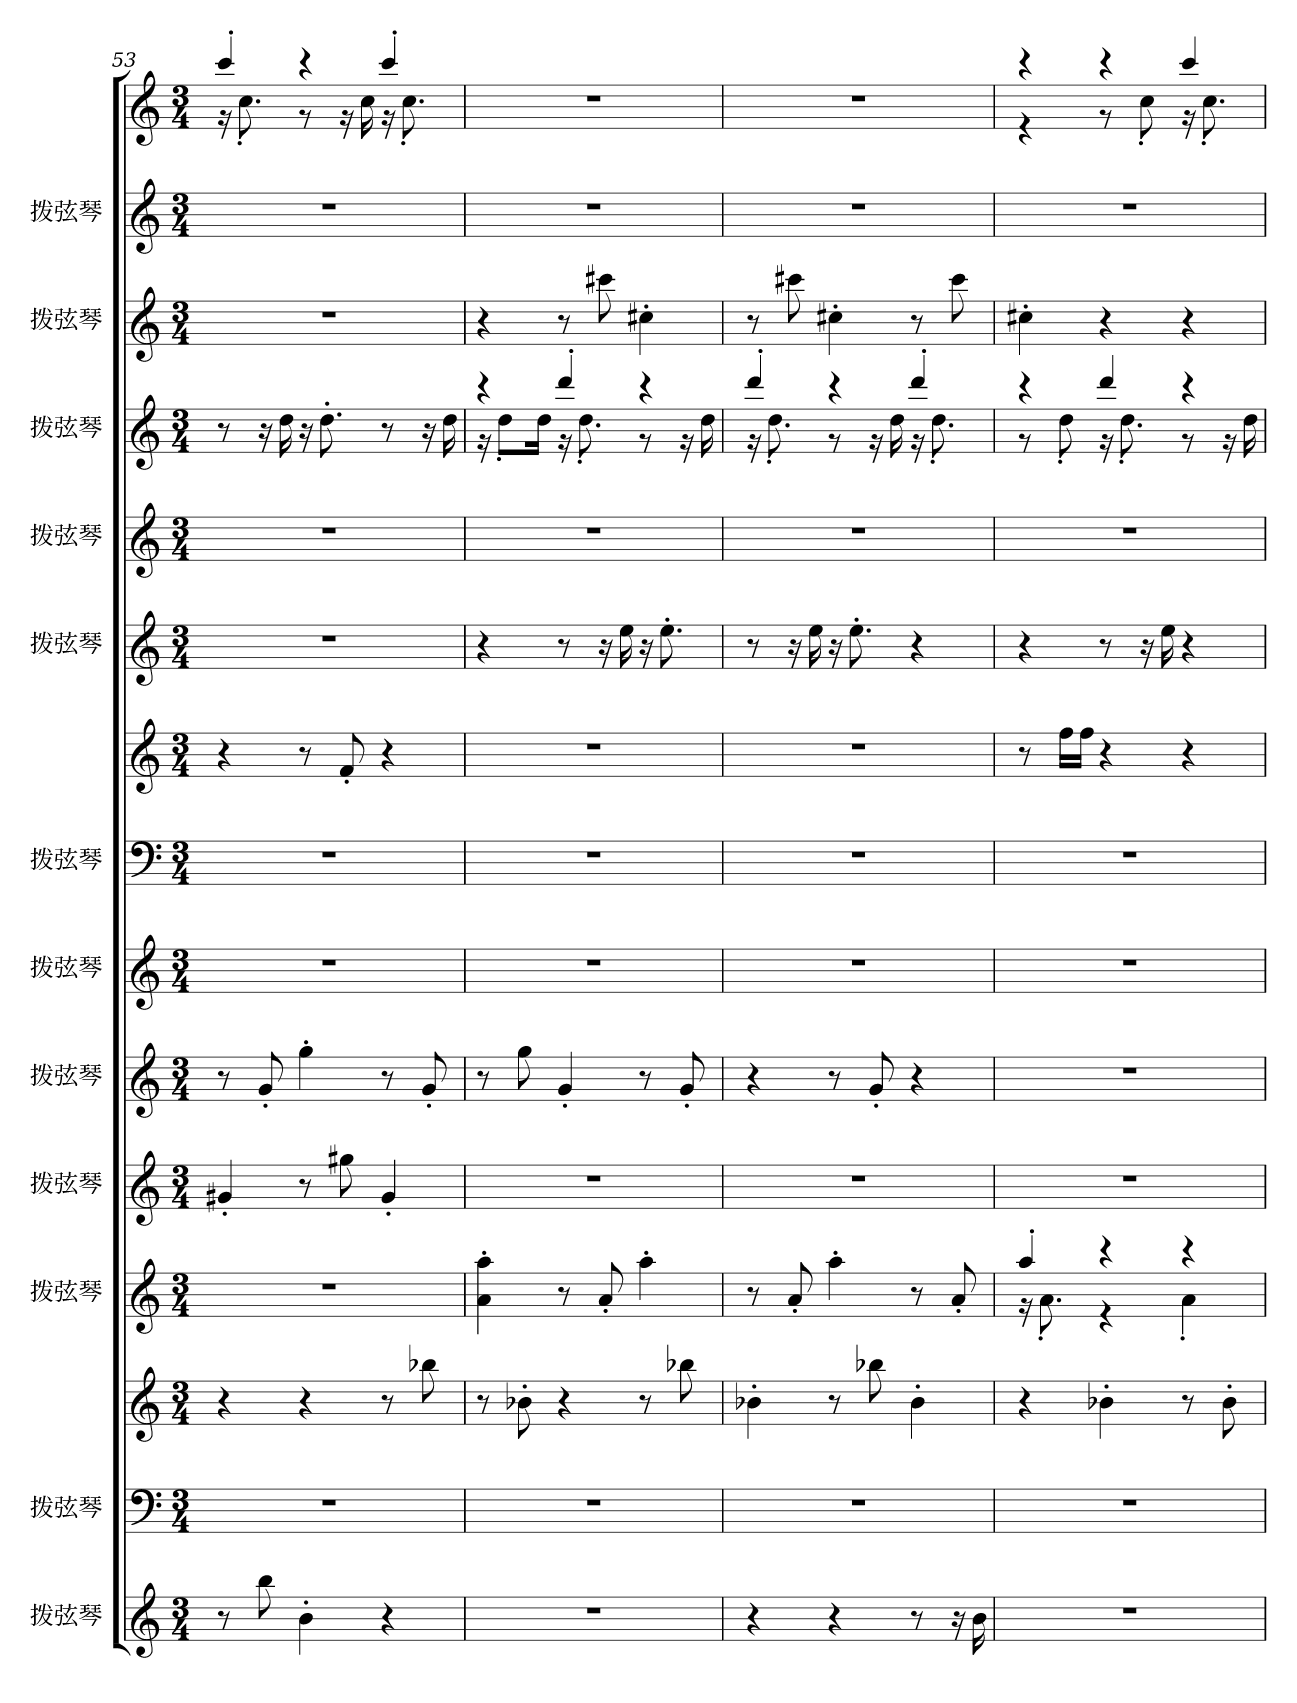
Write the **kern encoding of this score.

**kern	**kern	**kern	**kern	**kern	**kern	**kern	**kern	**kern	**kern	**kern	**kern	**kern	**kern	**kern
*part12	*part11	*part11	*part10	*part9	*part8	*part7	*part6	*part6	*part5	*part4	*part3	*part2	*part1	*part1
*staff15	*staff14	*staff13	*staff12	*staff11	*staff10	*staff9	*staff8	*staff7	*staff6	*staff5	*staff4	*staff3	*staff2	*staff1
*I"拨弦琴	*I"拨弦琴	*	*I"拨弦琴	*I"拨弦琴	*I"拨弦琴	*I"拨弦琴	*I"拨弦琴	*	*I"拨弦琴	*I"拨弦琴	*I"拨弦琴	*I"拨弦琴	*I"拨弦琴	*
*clefG2	*clefF4	*clefG2	*clefG2	*clefG2	*clefG2	*clefG2	*clefF4	*clefG2	*clefG2	*clefG2	*clefG2	*clefG2	*clefG2	*clefG2
*k[]	*k[]	*k[]	*k[]	*k[]	*k[]	*k[]	*k[]	*k[]	*k[]	*k[]	*k[]	*k[]	*k[]	*k[]
*M3/4	*M3/4	*M3/4	*M3/4	*M3/4	*M3/4	*M3/4	*M3/4	*M3/4	*M3/4	*M3/4	*M3/4	*M3/4	*M3/4	*M3/4
=53	=53	=53	=53	=53	=53	=53	=53	=53	=53	=53	=53	=53	=53	=53
*	*	*	*	*	*	*	*	*	*	*	*	*	*	*^
8r	2.r	4r	2.r	4g#X'/	8r	2.r	2.r	4r	2.r	2.r	8r	2.r	2.r	4ccc'/	16r
.	.	.	.	.	.	.	.	.	.	.	.	.	.	.	8.cc'\
8bb\	.	.	.	.	8g'/	.	.	.	.	.	16r	.	.	.	.
.	.	.	.	.	.	.	.	.	.	.	16dd\	.	.	.	.
4b'\	.	4r	.	8r	4gg'\	.	.	8r	.	.	16r	.	.	4r	8r
.	.	.	.	.	.	.	.	.	.	.	8.dd'\	.	.	.	.
.	.	.	.	8gg#X\	.	.	.	8f'/	.	.	.	.	.	.	16r
.	.	.	.	.	.	.	.	.	.	.	.	.	.	.	16cc\
4r	.	8r	.	4g#'/	8r	.	.	4r	.	.	8r	.	.	4ccc'/	16r
.	.	.	.	.	.	.	.	.	.	.	.	.	.	.	8.cc'\
.	.	8bb-X\	.	.	8g'/	.	.	.	.	.	16r	.	.	.	.
.	.	.	.	.	.	.	.	.	.	.	16dd\	.	.	.	.
*	*	*	*	*	*	*	*	*	*	*	*	*	*	*v	*v
!!LO:PB:g=z
=54	=54	=54	=54	=54	=54	=54	=54	=54	=54	=54	=54	=54	=54	=54
*	*	*	*	*	*	*	*	*	*	*	*^	*	*	*
2.r	2.r	8r	4a\' 4aa\'	2.r	8r	2.r	2.r	2.r	4r	2.r	4r	16r	4r	2.r	2.r
.	.	.	.	.	.	.	.	.	.	.	.	8dd'\L	.	.	.
.	.	8b-X'\	.	.	8gg\	.	.	.	.	.	.	.	.	.	.
.	.	.	.	.	.	.	.	.	.	.	.	16dd\Jk	.	.	.
.	.	4r	8r	.	4g'/	.	.	.	8r	.	4ddd'/	16r	8r	.	.
.	.	.	.	.	.	.	.	.	.	.	.	8.dd'\	.	.	.
.	.	.	8a'/	.	.	.	.	.	16r	.	.	.	8ccc#X\	.	.
.	.	.	.	.	.	.	.	.	16ee\	.	.	.	.	.	.
.	.	8r	4aa'\	.	8r	.	.	.	16r	.	4r	8r	4cc#X'\	.	.
.	.	.	.	.	.	.	.	.	8.ee'\	.	.	.	.	.	.
.	.	8bb-X\	.	.	8g'/	.	.	.	.	.	.	16r	.	.	.
.	.	.	.	.	.	.	.	.	.	.	.	16dd\	.	.	.
=55	=55	=55	=55	=55	=55	=55	=55	=55	=55	=55	=55	=55	=55	=55	=55
4r	2.r	4b-X'\	8r	2.r	4r	2.r	2.r	2.r	8r	2.r	4ddd'/	16r	8r	2.r	2.r
.	.	.	.	.	.	.	.	.	.	.	.	8.dd'\	.	.	.
.	.	.	8a'/	.	.	.	.	.	16r	.	.	.	8ccc#X\	.	.
.	.	.	.	.	.	.	.	.	16ee\	.	.	.	.	.	.
4r	.	8r	4aa'\	.	8r	.	.	.	16r	.	4r	8r	4cc#X'\	.	.
.	.	.	.	.	.	.	.	.	8.ee'\	.	.	.	.	.	.
.	.	8bb-X\	.	.	8g'/	.	.	.	.	.	.	16r	.	.	.
.	.	.	.	.	.	.	.	.	.	.	.	16dd\	.	.	.
8r	.	4b-'\	8r	.	4r	.	.	.	4r	.	4ddd'/	16r	8r	.	.
.	.	.	.	.	.	.	.	.	.	.	.	8.dd'\	.	.	.
16r	.	.	8a'/	.	.	.	.	.	.	.	.	.	8ccc#\	.	.
16b\	.	.	.	.	.	.	.	.	.	.	.	.	.	.	.
=56	=56	=56	=56	=56	=56	=56	=56	=56	=56	=56	=56	=56	=56	=56	=56
*	*	*	*^	*	*	*	*	*	*	*	*	*	*	*	*^
2.r	2.r	4r	4aa'/	16r	2.r	2.r	2.r	2.r	8r	4r	2.r	4r	8r	4cc#X'\	2.r	4r	4r
.	.	.	.	8.a'\	.	.	.	.	.	.	.	.	.	.	.	.	.
.	.	.	.	.	.	.	.	.	16ff\LL	.	.	.	8dd'\	.	.	.	.
.	.	.	.	.	.	.	.	.	16ff\JJ	.	.	.	.	.	.	.	.
.	.	4b-X'\	4r	4r	.	.	.	.	4r	8r	.	4ddd/	16r	4r	.	4r	8r
.	.	.	.	.	.	.	.	.	.	.	.	.	8.dd'\	.	.	.	.
.	.	.	.	.	.	.	.	.	.	16r	.	.	.	.	.	.	8cc'\
.	.	.	.	.	.	.	.	.	.	16ee\	.	.	.	.	.	.	.
.	.	8r	4r	4a'\	.	.	.	.	4r	4r	.	4r	8r	4r	.	4ccc/	16r
.	.	.	.	.	.	.	.	.	.	.	.	.	.	.	.	.	8.cc'\
.	.	8b-'\	.	.	.	.	.	.	.	.	.	.	16r	.	.	.	.
.	.	.	.	.	.	.	.	.	.	.	.	.	16dd\	.	.	.	.
*	*	*	*v	*v	*	*	*	*	*	*	*	*v	*v	*	*	*v	*v
=	=	=	=	=	=	=	=	=	=	=	=	=	=	=
*-	*-	*-	*-	*-	*-	*-	*-	*-	*-	*-	*-	*-	*-	*-
